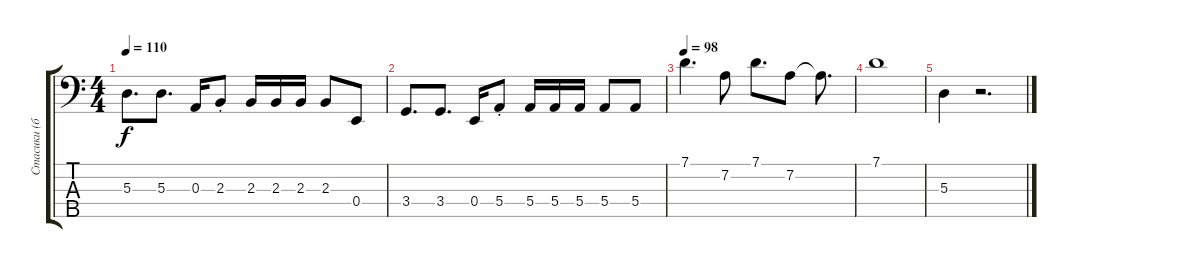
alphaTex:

\track ("Стасики (бас)" "Стасики (б") {instrument electricbassfinger}
\staff {score tabs}
\tuning (G2 D2 A1 E1 B0) {hide}
\ts (4 4)
\tempo 110
\clef f4
\ks c
5.3.8{d dy f} 5.3.8{d} 0.3.16 2.3{st}.8 2.3.16 2.3.16 2.3.16 2.3.8 0.4.8 |
3.4.8{d} 3.4.8{d} 0.4.16 5.4{st}.8 5.4.16 5.4.16 5.4.16 5.4.8 5.4.8 |
\tempo 98
7.1.4{d} 7.2.8 7.1.8{d} 7.2.8 7.2{t}.8{d} |
7.1.1 |
5.3.4 r.2{d}
